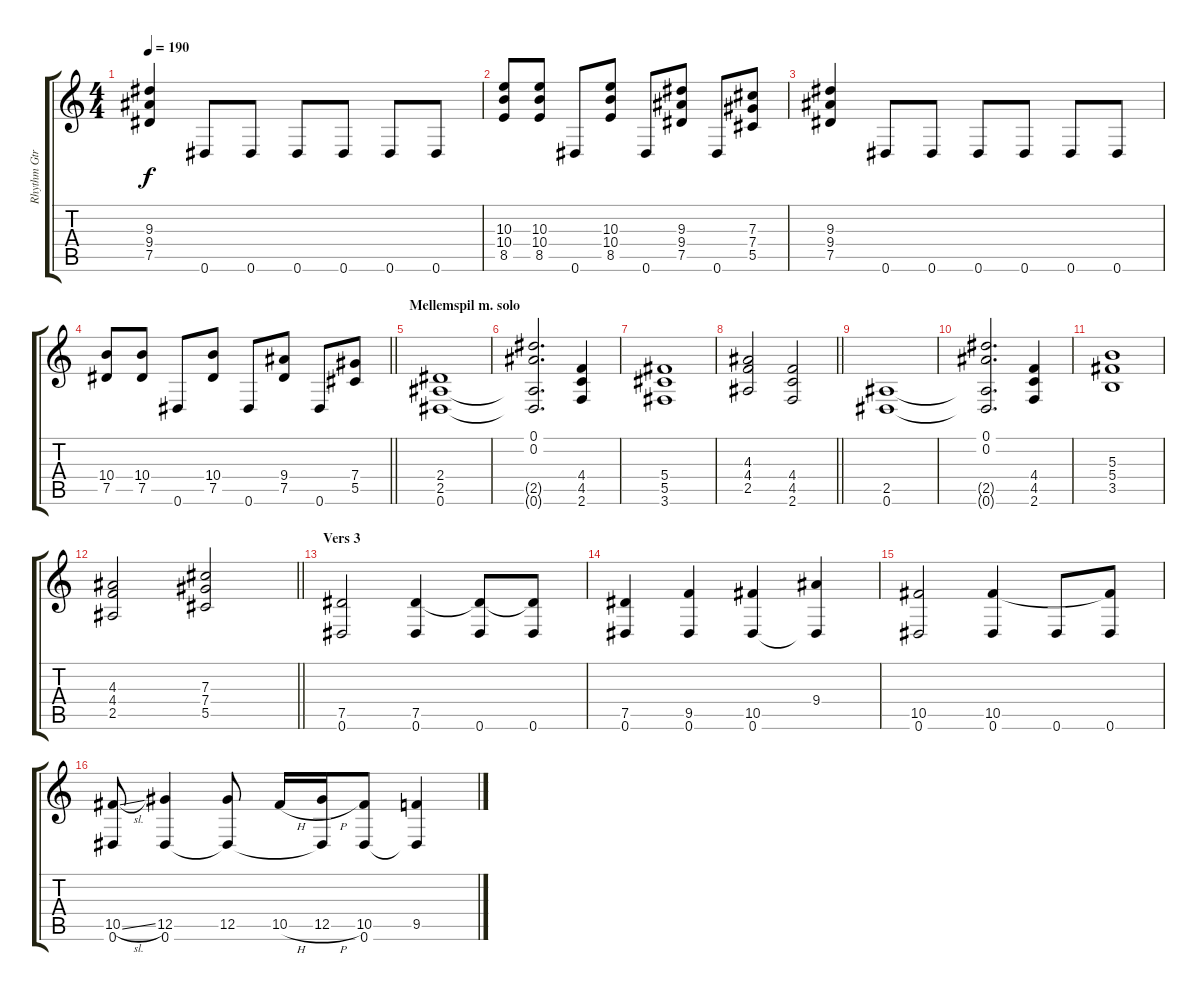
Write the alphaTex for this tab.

\track ("Rhythm Gtr. 1" "Rhythm Gtr") {instrument distortionguitar}
\staff {score tabs}
\tuning (Eb4 Bb3 Gb3 Db3 Ab2 Eb2) {hide}
\ts (4 4)
\tempo 190
\clef g2
\ks c
(9.3 9.4 7.5).4{dy f} 0.6.8 0.6.8 0.6.8 0.6.8 0.6.8 0.6.8 |
(10.3 10.4 8.5).8 (10.3 10.4 8.5).8 0.6.8 (10.3 10.4 8.5).8 0.6.8 (9.3 9.4 7.5).8 0.6.8 (7.3 7.4 5.5).8 |
(9.3 9.4 7.5).4 0.6.8 0.6.8 0.6.8 0.6.8 0.6.8 0.6.8 |
\barLineRight lightlight
(10.4 7.5).8 (10.4 7.5).8 0.6.8 (10.4 7.5).8 0.6.8 (9.4 7.5).8 0.6.8 (7.4 5.5).8 |
\section ("" "Mellemspil m. solo")
(2.4 2.5 0.6).1 |
(0.1 0.2 2.5{t} 0.6{t}).2{d} (4.4 4.5 2.6).4 |
(5.4 5.5 3.6).1 |
\barLineRight lightlight
(4.3 4.4 2.5).2 (4.4 4.5 2.6).2 |
(2.5 0.6).1 |
(0.1 0.2 2.5{t} 0.6{t}).2{d} (4.4 4.5 2.6).4 |
(5.3 5.4 3.5).1 |
\barLineRight lightlight
(4.3 4.4 2.5).2 (7.3 7.4 5.5).2 |
\section ("" "Vers 3")
(7.5 0.6).2 (7.5 0.6).4 (7.5{t} 0.6).8 (7.5{t} 0.6).8 |
(7.5 0.6).4 (9.5 0.6).4 (10.5 0.6).4 (9.4 0.6{t}).4 |
(10.5 0.6).2 (10.5 0.6).4 0.6.8 (10.5{t} 0.6).8 |
(10.5{sl} 0.6).8 (12.5 0.6).4 (12.5 0.6{t}).8 10.5{h}.16 (12.5{h} 0.6{t}).16 (10.5 0.6).8 (9.5 0.6{t}).4
